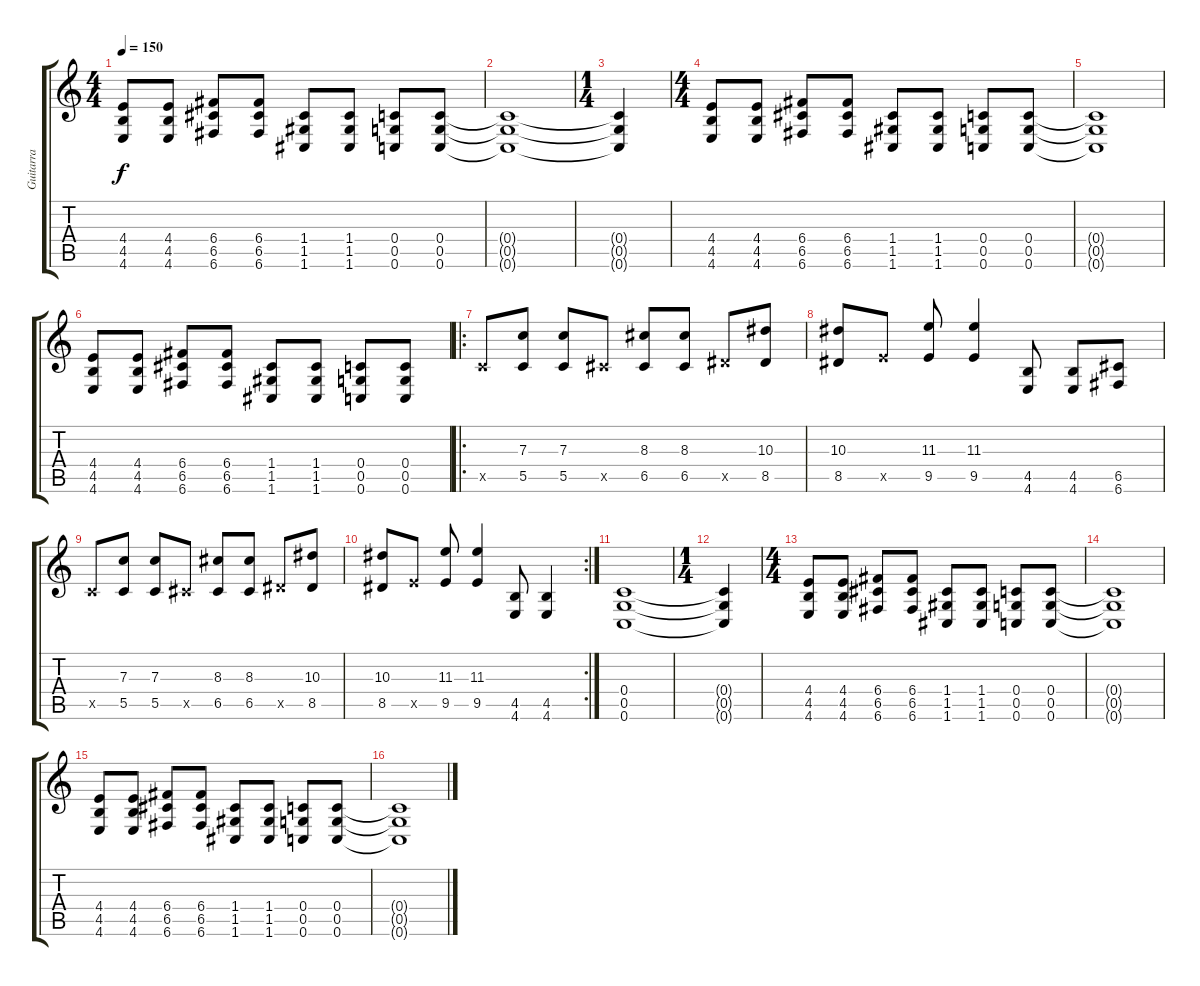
\track ("Guitarra" "Guitarra") {instrument distortionguitar}
\staff {score tabs}
\tuning (D4 A3 F3 C3 G2 C2) {hide}
\ts (4 4)
\tempo 150
\clef g2
\ks c
(4.4 4.5 4.6).8{dy f} (4.4 4.5 4.6).8 (6.4 6.5 6.6).8 (6.4 6.5 6.6).8 (1.4 1.5 1.6).8 (1.4 1.5 1.6).8 (0.4 0.5 0.6).8 (0.4 0.5 0.6).8 |
(0.4{t} 0.5{t} 0.6{t}).1 |
\ts (1 4)
(0.4{t} 0.5{t} 0.6{t}).4 |
\ts (4 4)
(4.4 4.5 4.6).8 (4.4 4.5 4.6).8 (6.4 6.5 6.6).8 (6.4 6.5 6.6).8 (1.4 1.5 1.6).8 (1.4 1.5 1.6).8 (0.4 0.5 0.6).8 (0.4 0.5 0.6).8 |
(0.4{t} 0.5{t} 0.6{t}).1 |
(4.4 4.5 4.6).8 (4.4 4.5 4.6).8 (6.4 6.5 6.6).8 (6.4 6.5 6.6).8 (1.4 1.5 1.6).8 (1.4 1.5 1.6).8 (0.4 0.5 0.6).8 (0.4 0.5 0.6).8 |
\ro
5.5{x}.8 (7.3 5.5).8 (7.3 5.5).8 6.5{x}.8 (8.3 6.5).8 (8.3 6.5).8 8.5{x}.8 (10.3 8.5).8 |
(10.3 8.5).8 9.5{x}.8 (11.3 9.5).8 (11.3 9.5).4 (4.5 4.6).8 (4.5 4.6).8 (6.5 6.6).8 |
5.5{x}.8 (7.3 5.5).8 (7.3 5.5).8 6.5{x}.8 (8.3 6.5).8 (8.3 6.5).8 8.5{x}.8 (10.3 8.5).8 |
\rc 2
(10.3 8.5).8 9.5{x}.8 (11.3 9.5).8 (11.3 9.5).4 (4.5 4.6).8 (4.5 4.6).4 |
(0.4 0.5 0.6).1 |
\ts (1 4)
(0.4{t} 0.5{t} 0.6{t}).4 |
\ts (4 4)
(4.4 4.5 4.6).8 (4.4 4.5 4.6).8 (6.4 6.5 6.6).8 (6.4 6.5 6.6).8 (1.4 1.5 1.6).8 (1.4 1.5 1.6).8 (0.4 0.5 0.6).8 (0.4 0.5 0.6).8 |
(0.4{t} 0.5{t} 0.6{t}).1 |
(4.4 4.5 4.6).8 (4.4 4.5 4.6).8 (6.4 6.5 6.6).8 (6.4 6.5 6.6).8 (1.4 1.5 1.6).8 (1.4 1.5 1.6).8 (0.4 0.5 0.6).8 (0.4 0.5 0.6).8 |
(0.4{t} 0.5{t} 0.6{t}).1
